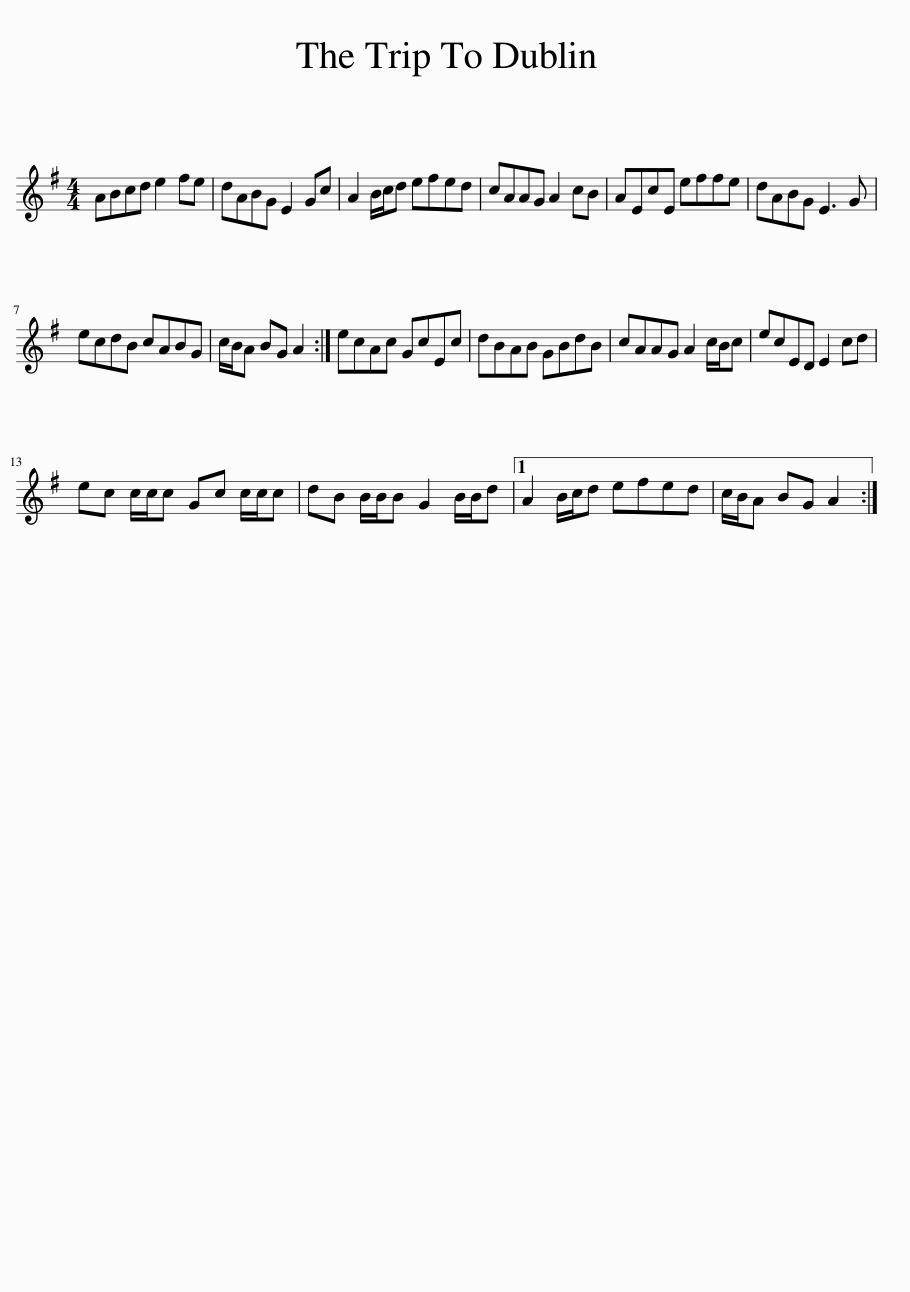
X:1
L:1/8
M:4/4
I:linebreak $
K:G
V:1 treble
V:1
 ABcd e2 fe | dABG E2 Gc | A2 B/c/d efed | cAAG A2 cB | AEcE effe | %5
 dABG E3 G |$ ecdB cABG | c/B/A BG A2 :| ecAc GcEc | dBAB GBdB | %10
 cAAG A2 c/B/c | ecED E2 cd |$ ec c/c/c Gc c/c/c | dB B/B/B G2 B/B/d |1 A2 B/c/d efed | %15
 c/B/A BG A2 :| %16
